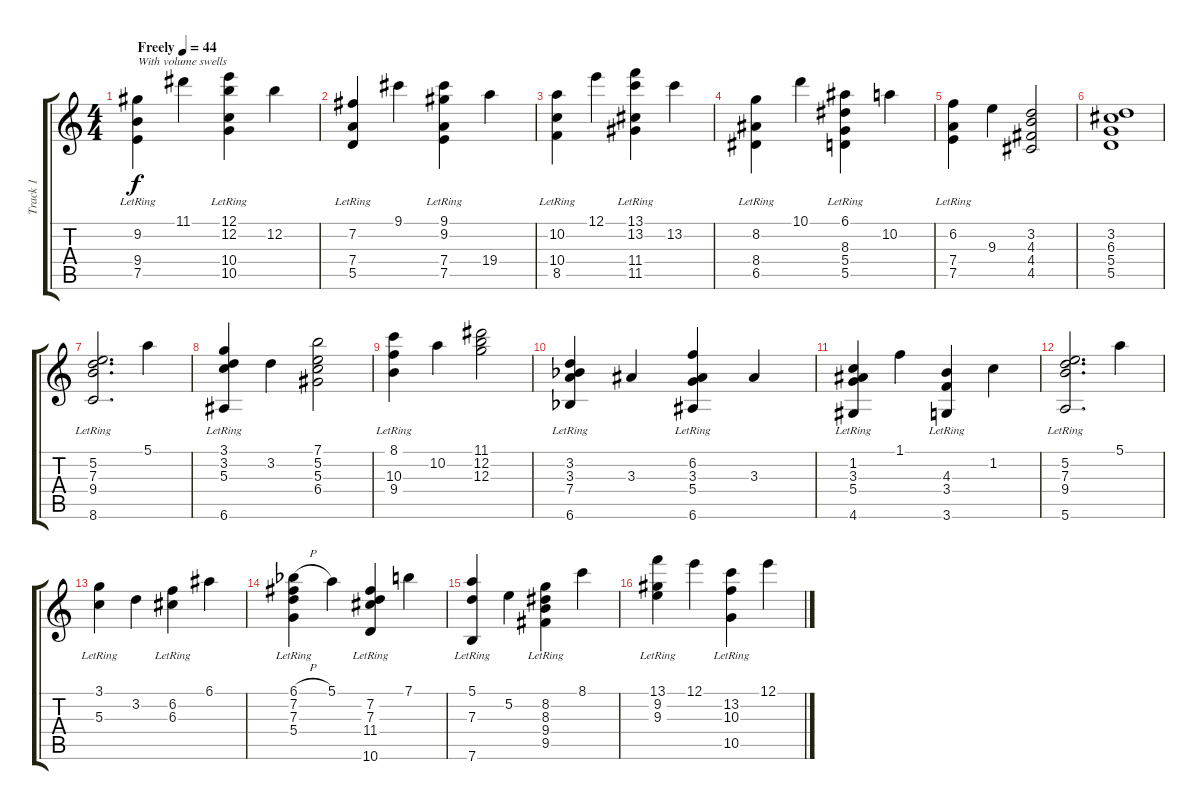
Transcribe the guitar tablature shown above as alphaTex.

\track ("Track 1" "Track 1") {instrument electricguitarjazz}
\staff {score tabs}
\tuning (E4 B3 G3 D3 A2 E2) {hide}
\ts (4 4)
\tempo (44 "Freely")
\clef g2
\ks c
(9.2{lr} 9.4{lr} 7.5{lr}).4{txt "With volume swells" dy f instrument electricguitarjazz} 11.1.4 (12.1{lr} 12.2{lr} 10.4{lr} 10.5{lr}).4 12.2.4 |
(7.2{lr} 7.4{lr} 5.5{lr}).4 9.1.4 (9.1{lr} 9.2{lr} 7.4{lr} 7.5{lr}).4 19.4.4 |
(10.2{lr} 10.4{lr} 8.5{lr}).4 12.1.4 (13.1{lr} 13.2{lr} 11.4{lr} 11.5{lr}).4 13.2.4 |
(8.2{lr} 8.4{lr} 6.5{lr}).4 10.1.4 (6.1{lr} 8.3{lr} 5.4{lr} 5.5{lr}).4 10.2.4 |
(6.2{lr} 7.4{lr} 7.5{lr}).4 9.3.4 (3.2 4.3 4.4 4.5).2 |
(3.2 6.3 5.4 5.5).1 |
(5.2{lr} 7.3 9.4{lr} 8.6{lr}).2{d} 5.1.4 |
(3.1 3.2 5.3{lr} 6.6).4 3.2.4 (7.1 5.2 5.3 6.4).2 |
(8.1 10.3{lr} 9.4).4 10.2.4 (11.1 12.2 12.3).2 |
(3.2 3.3{acc b} 7.4{lr} 6.6{acc b}).4 3.3.4 (6.2 3.3 5.4{lr} 6.6).4 3.3.4 |
(1.2 3.3 5.4{lr} 4.6).4 1.1.4 (4.3 3.4{lr} 3.6).4 1.2.4 |
(5.2{lr} 7.3 9.4 5.6).2{d} 5.1.4 |
(3.1{lr} 5.3).4 3.2.4 (6.2{lr} 6.3).4 6.1.4 |
(6.1{h acc b} 7.2 7.3{lr} 5.4).4 5.1.4 (7.2 7.3{lr} 11.4 10.6).4 7.1.4 |
(5.1 7.3{lr} 7.6).4 5.2.4 (8.2 8.3{lr} 9.4 9.5).4 8.1.4 |
(13.1 9.2{lr} 9.3).4 12.1.4 (13.2{lr} 10.3 10.5).4 12.1.4
